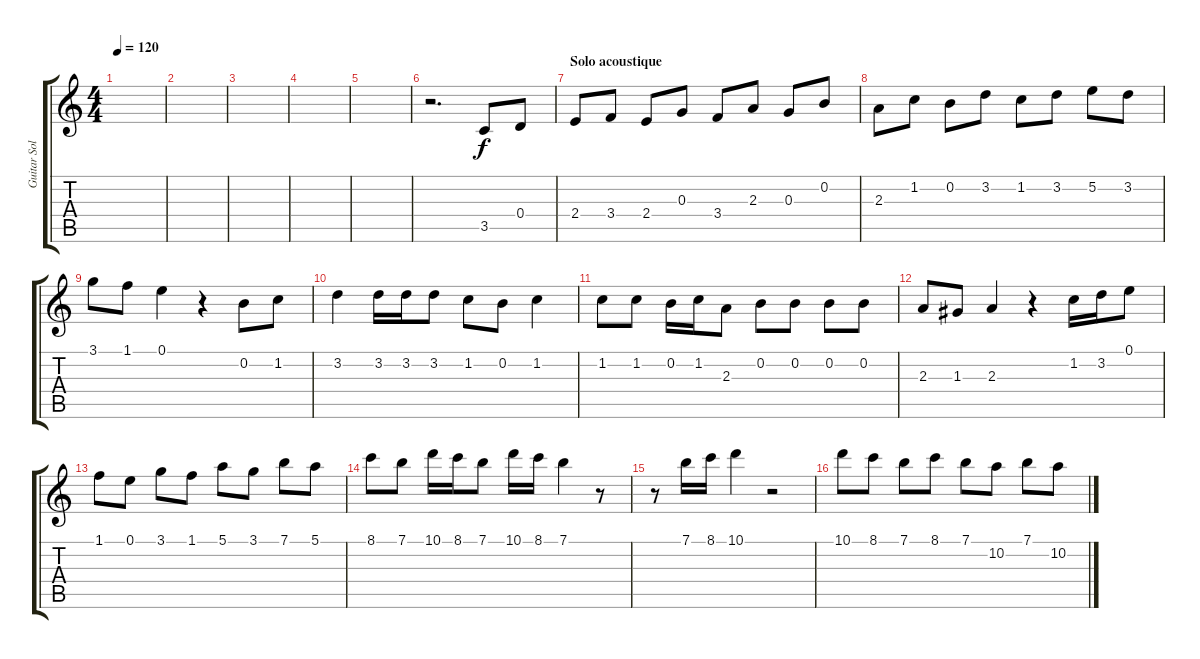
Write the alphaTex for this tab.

\track ("Guitar Solo (Kamal)" "Guitar Sol") {instrument acousticguitarsteel}
\staff {score tabs}
\tuning (E4 B3 G3 D3 A2 E2) {hide}
\ts (4 4)
\tempo 120
\clef g2
\ks c
|
|
|
|
|
r.2{d} 3.5.8 0.4.8 |
\section ("" "Solo acoustique")
2.4.8 3.4.8 2.4.8 0.3.8 3.4.8 2.3.8 0.3.8 0.2.8 |
2.3.8 1.2.8 0.2.8 3.2.8 1.2.8 3.2.8 5.2.8 3.2.8 |
3.1.8 1.1.8 0.1.4 r.4 0.2.8 1.2.8 |
3.2.4 3.2.16 3.2.16 3.2.8 1.2.8 0.2.8 1.2.4 |
1.2.8 1.2.8 0.2.16 1.2.16 2.3.8 0.2.8 0.2.8 0.2.8 0.2.8 |
2.3.8 1.3.8 2.3.4 r.4 1.2.16 3.2.16 0.1.8 |
1.1.8 0.1.8 3.1.8 1.1.8 5.1.8 3.1.8 7.1.8 5.1.8 |
8.1.8 7.1.8 10.1.16 8.1.16 7.1.8 10.1.16 8.1.16 7.1.4 r.8 |
r.8 7.1.16 8.1.16 10.1.4 r.2 |
10.1.8 8.1.8 7.1.8 8.1.8 7.1.8 10.2.8 7.1.8 10.2.8
